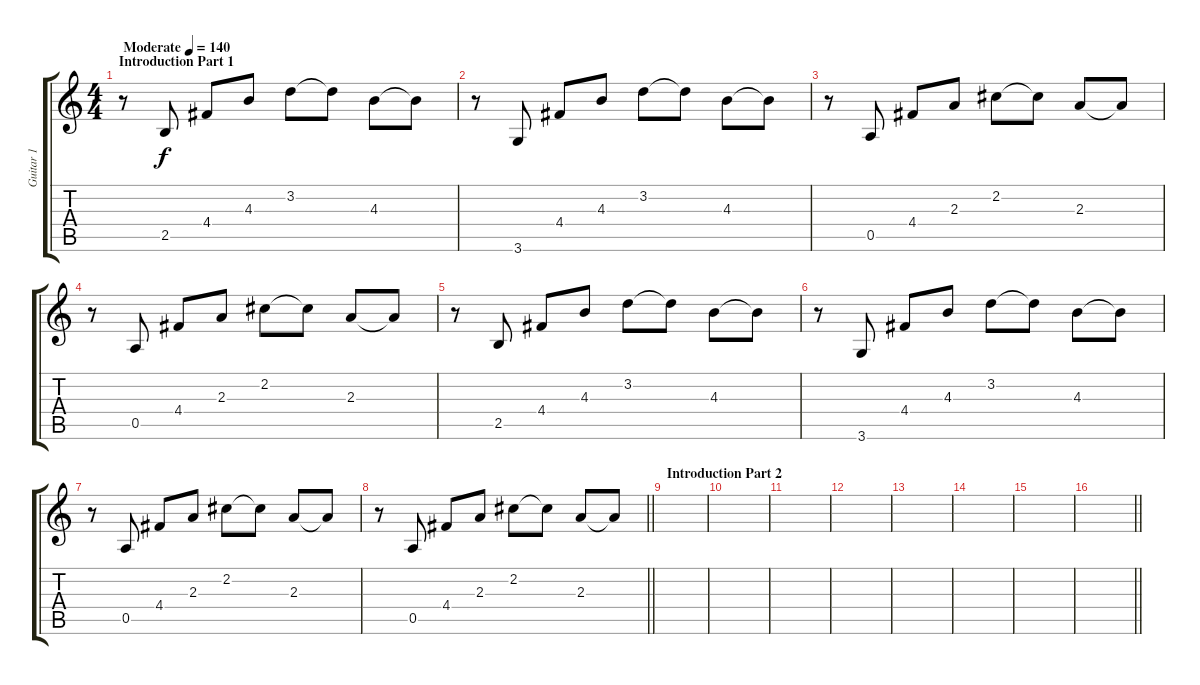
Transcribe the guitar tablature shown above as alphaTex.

\track ("Guitar 1" "Guitar 1") {instrument electricguitarclean}
\staff {score tabs}
\tuning (E4 B3 G3 D3 A2 E2) {hide}
\ts (4 4)
\section ("" "Introduction Part 1")
\tempo (140 "Moderate")
\clef g2
\ks c
r.8{dy f instrument electricguitarclean} 2.5.8 4.4.8 4.3.8 3.2.8 3.2{t}.8 4.3.8 4.3{t}.8 |
r.8 3.6.8 4.4.8 4.3.8 3.2.8 3.2{t}.8 4.3.8 4.3{t}.8 |
r.8 0.5.8 4.4.8 2.3.8 2.2.8 2.2{t}.8 2.3.8 2.3{t}.8 |
r.8 0.5.8 4.4.8 2.3.8 2.2.8 2.2{t}.8 2.3.8 2.3{t}.8 |
r.8 2.5.8 4.4.8 4.3.8 3.2.8 3.2{t}.8 4.3.8 4.3{t}.8 |
r.8 3.6.8 4.4.8 4.3.8 3.2.8 3.2{t}.8 4.3.8 4.3{t}.8 |
r.8 0.5.8 4.4.8 2.3.8 2.2.8 2.2{t}.8 2.3.8 2.3{t}.8 |
\barLineRight lightlight
r.8 0.5.8 4.4.8 2.3.8 2.2.8 2.2{t}.8 2.3.8 2.3{t}.8 |
\section ("" "Introduction Part 2")
|
|
|
|
|
|
|
\barLineRight lightlight
